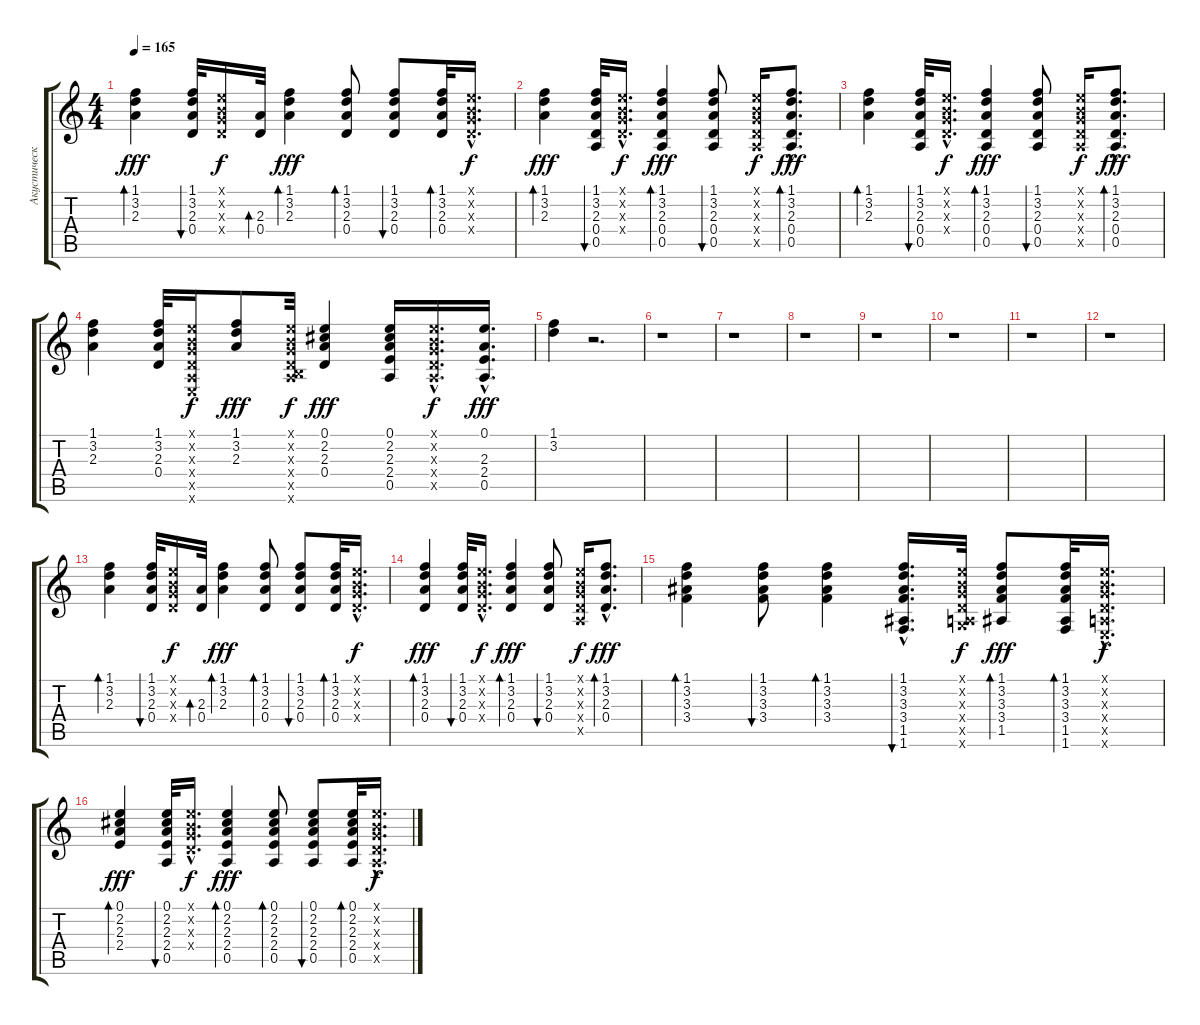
\track ("Акустическая гитара" "Акустическ") {instrument acousticguitarnylon}
\staff {score tabs}
\tuning (E4 B3 G3 D3 A2 E2) {hide}
\ts (4 4)
\tempo 165
\clef g2
\ks c
(1.1 3.2 2.3).4{bd 60 dy fff} (1.1 3.2 2.3 0.4).32{bu 60} (0.1{x} 0.2{x} 0.3{x} 0.4{x}).16{dy f} (2.3 0.4).32{bd 60} (1.1 3.2 2.3).4{bd 60 dy fff} (1.1 3.2 2.3 0.4).8{bd 60} (1.1 3.2 2.3 0.4).8{bu 60} (1.1 3.2 2.3 0.4).32{bd 60} (0.1{hac x} 0.2{hac x} 0.3{hac x} 0.4{hac x}).16{d dy f} |
(1.1 3.2 2.3).4{bd 60 dy fff} (1.1 3.2 2.3 0.4 0.5).32{bu 60} (0.1{hac x} 0.2{hac x} 0.3{hac x} 0.4{hac x}).16{d dy f} (1.1 3.2 2.3 0.4 0.5).4{bd 60 dy fff} (1.1 3.2 2.3 0.4 0.5).8{bu 60} (0.1{x} 0.2{x} 0.3{x} 0.4{x} 0.5{x}).16{dy f} (1.1{hac} 3.2{hac} 2.3{hac} 0.4{hac} 0.5{hac}).8{d bd 60 dy fff} |
(1.1 3.2 2.3).4{bd 60} (1.1 3.2 2.3 0.4 0.5).32{bu 60} (0.1{hac x} 0.2{hac x} 0.3{hac x} 0.4{hac x}).16{d dy f} (1.1 3.2 2.3 0.4 0.5).4{bd 60 dy fff} (1.1 3.2 2.3 0.4 0.5).8{bu 60} (0.1{x} 0.2{x} 0.3{x} 0.4{x} 0.5{x}).16{dy f} (1.1{hac} 3.2{hac} 2.3{hac} 0.4{hac} 0.5{hac}).8{d bd 60 dy fff} |
(1.1 3.2 2.3).4 (1.1 3.2 2.3 0.4).32 (0.1{x} 0.2{x} 0.3{x} 0.4{x} 0.5{x} 0.6{x}).16{dy f} (1.1 3.2 2.3).8{dy fff} (0.1{x} 0.2{x} 0.3{x} 0.4{x} 0.5{x} 7.6{x}).32{dy f} (0.1 2.2 2.3 0.4).4{dy fff} (0.1 2.2 2.3 2.4 0.5).16 (0.1{hac x} 0.2{hac x} 0.3{hac x} 0.4{hac x} 0.5{hac x}).16{d dy f} (0.1 2.3{hac} 2.4 0.5).16{d dy fff} |
(1.1 3.2).4 r.2{d} |
r.1 |
r.1 |
r.1 |
r.1 |
r.1 |
r.1 |
r.1 |
(1.1 3.2 2.3).4{bd 60} (1.1 3.2 2.3 0.4).32{bu 60} (0.1{x} 0.2{x} 0.3{x} 0.4{x}).16{dy f} (2.3 0.4).32{bd 60} (1.1 3.2 2.3).4{bd 60 dy fff} (1.1 3.2 2.3 0.4).8{bd 60} (1.1 3.2 2.3 0.4).8{bu 60} (1.1 3.2 2.3 0.4).32{bd 60} (0.1{hac x} 0.2{hac x} 0.3{hac x} 0.4{hac x}).16{d dy f} |
(1.1 3.2 2.3 0.4).4{bd 60 dy fff} (1.1 3.2 2.3 0.4).32{bu 60} (0.1{hac x} 0.2{hac x} 0.3{hac x} 0.4{hac x}).16{d dy f} (1.1 3.2 2.3 0.4).4{bd 60 dy fff} (1.1 3.2 2.3 0.4).8{bu 60} (0.1{x} 0.2{x} 0.3{x} 0.4{x} 0.5{x}).16{dy f} (1.1{hac} 3.2{hac} 2.3{hac} 0.4{hac}).8{d bd 60 dy fff} |
(1.1 3.2 3.3 3.4).4{bd 60} (1.1 3.2 3.3 3.4).8{bu 60} (1.1 3.2 3.3 3.4).4{bd 60} (1.1 3.2 3.3 3.4 1.5{hac} 1.6{hac}).16{d bu 60} (0.1{x} 0.2{x} 0.3{x} 0.4{x} 0.5{x} 3.6{x}).32{dy f} (1.1 3.2 3.3 3.4 1.5).8{bd 60 dy fff} (1.1 3.2 3.3 3.4 1.5 1.6).32{bd 60} (0.1{hac x} 0.2{hac x} 0.3{hac x} 0.4{hac x} 0.5{hac x} 0.6{hac x}).16{d dy f} |
(0.1 2.2 2.3 2.4).4{bd 60 dy fff} (0.1 2.2 2.3 2.4 0.5).32{bu 60} (0.1{hac x} 0.2{hac x} 0.3{hac x} 0.4{hac x}).16{d dy f} (0.1 2.2 2.3 2.4 0.5).4{bd 60 dy fff} (0.1 2.2 2.3 2.4 0.5).8{bd 60} (0.1 2.2 2.3 2.4 0.5).8{bu 60} (0.1 2.2 2.3 2.4 0.5).32{bd 60} (0.1{hac x} 0.2{hac x} 0.3{hac x} 0.4{hac x} 0.5{hac x}).16{d dy f}
